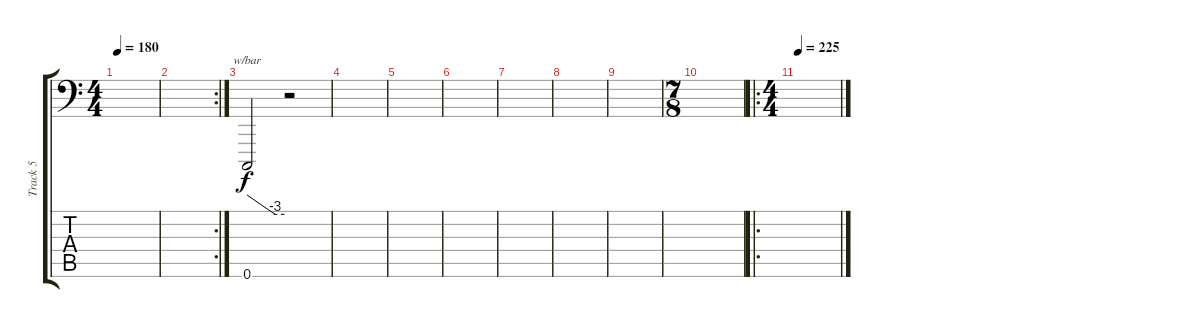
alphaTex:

\track ("Track 5" "Track 5") {instrument reversecymbal}
\staff {score tabs}
\tuning (D4 A3 F3 C2 G1 C1) {hide}
\ts (4 4)
\tempo 180
\clef f4
\ks c
|
\rc 2
|
0.6.2{tbe (custom default 0 0 45 -12 60 -12) volume 16 instrument gunshot} r.2 |
|
|
|
|
|
|
\ts (7 8)
|
\ro
\ts (4 4)
\tempo 225
